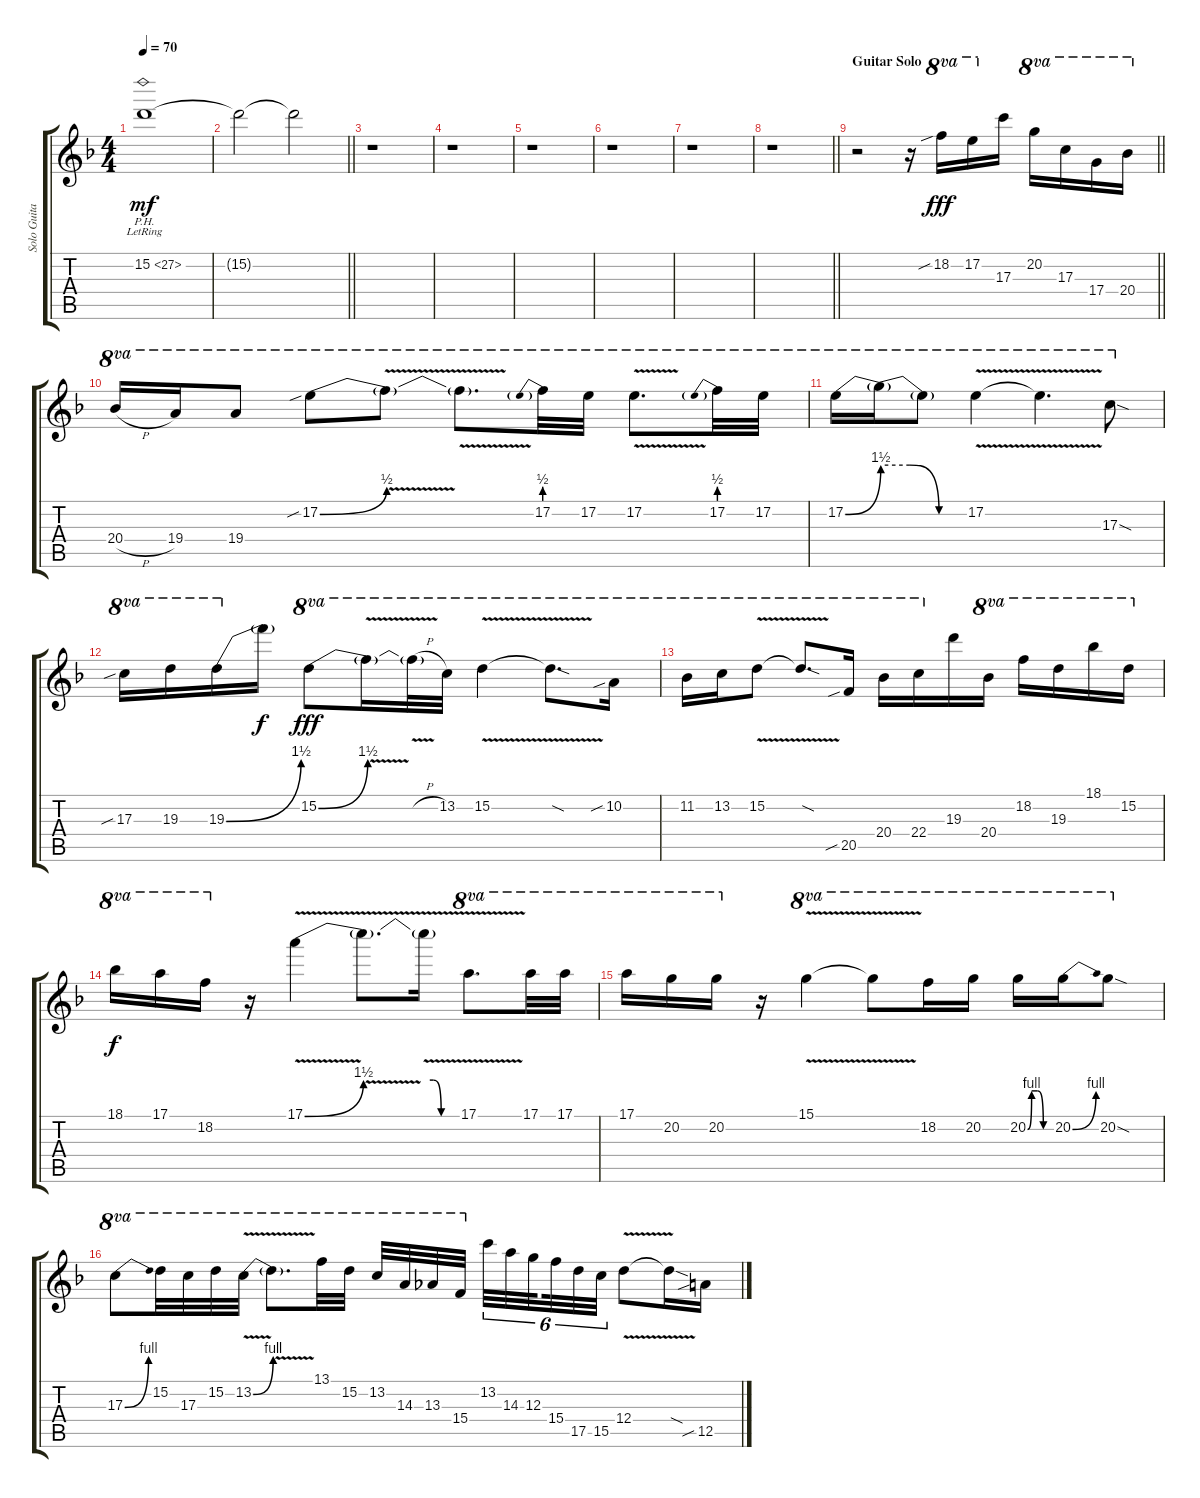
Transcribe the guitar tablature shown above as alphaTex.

\track ("Solo Guitar 1" "Solo Guita") {instrument distortionguitar}
\staff {score tabs}
\tuning (E4 B3 G3 D3 A2 D2) {hide}
\ts (4 4)
\tempo 70
\clef g2
\ks f
15.2{ph 12 lr}.1{dy mf} |
\barLineRight lightlight
15.2{t}.2 15.2{t}.2 |
r.1 |
r.1 |
r.1 |
r.1 |
r.1 |
\barLineRight lightlight
r.1 |
\section ("" "Guitar Solo")
\barLineRight lightlight
r.2 r.16 18.2{sib}.16{ot 8va dy fff} 17.2.16{ot 8va} 17.3.16 20.2.16{ot 8va} 17.3.16{ot 8va} 17.4.16{ot 8va} 20.4.16{ot 8va} |
20.4{h}.16{ot 8va} 19.4.16{ot 8va} 19.4.8{ot 8va} 17.2{be (bend 0 0 60 2) sib}.8{ot 8va} 17.2{v t}.8{ot 8va} 17.2{v t}.8{d ot 8va} 17.2{be (prebend 0 2 60 2)}.32{ot 8va} 17.2.32{ot 8va} 17.2{v}.8{d ot 8va} 17.2{be (prebend 0 2 60 2)}.32{ot 8va} 17.2.32{ot 8va} |
17.2{be (bend 0 0 60 6)}.16{ot 8va} 17.2{be (custom 0 6 20 6 40 0 60 0) t}.16{ot 8va} 17.2{t}.8{ot 8va} 17.2{v}.4{ot 8va} 17.2{v t}.4{d ot 8va} 17.3{sod}.8{ot 8va} |
17.3{sib}.16{ot 8va} 19.3.16{ot 8va} 19.3{be (bend 0 0 60 6)}.16{ot 8va} 19.3{t}.16{dy f} 15.2{be (bend 0 0 60 6)}.8{ot 8va dy fff} 15.2{v t}.16{ot 8va} 15.2{h t}.32{ot 8va} 13.2.32{ot 8va} 15.2{v}.4{ot 8va} 15.2{sod t}.8{d ot 8va} 10.2{sib}.16{ot 8va} |
11.2.16{ot 8va} 13.2.16{ot 8va} 15.2{v}.8{ot 8va} 15.2{sod t}.8{d ot 8va} 20.5{sib}.16{ot 8va} 20.4.16{ot 8va} 22.4.16{ot 8va} 19.3.16 20.4.16{ot 8va} 18.2.16{ot 8va} 19.3.16{ot 8va} 18.1.16{ot 8va} 15.2.16{ot 8va} |
18.1.16{ot 8va dy f} 17.1.16{ot 8va} 18.2.16{ot 8va} r.16 17.1{be (bend 0 0 60 6) v}.4 17.1{v t}.8{d} 17.1{be (custom 0 6 15 6 30 0 60 0) v t}.16 17.1{v}.8{d ot 8va} 17.1.32{ot 8va} 17.1.32{ot 8va} |
17.1.16{ot 8va} 20.2.16{ot 8va} 20.2.16{ot 8va} r.16 15.1{v}.4{ot 8va} 15.1{v t}.8{ot 8va} 18.2.16{ot 8va} 20.2.16{ot 8va} 20.2{be (custom 0 0 10 4 25 4 40 0 60 0)}.16{ot 8va} 20.2{be (bend 0 0 60 4)}.16{ot 8va} 20.2{sod}.8{ot 8va} |
17.3{be (bend 0 0 60 4)}.8{ot 8va} 15.2.32{ot 8va} 17.3.32{ot 8va} 15.2.32{ot 8va} 13.2{be (bend 0 0 60 4) v}.32{ot 8va} 13.2{v t}.8{d ot 8va} 13.1.32{ot 8va} 15.2.32{ot 8va} 13.2.32{ot 8va} 14.3.32{ot 8va} 13.3.32{ot 8va} 15.4.32{ot 8va beam splitsecondary} 13.2.32{tu (6 4)} 14.3.32{tu (6 4)} 12.3.32{tu (6 4) beam splitsecondary} 15.4.32{tu (6 4)} 17.5.32{tu (6 4)} 15.5.32{tu (6 4)} 12.4{v}.8 12.4{sod t}.16 12.5{sib}.16
